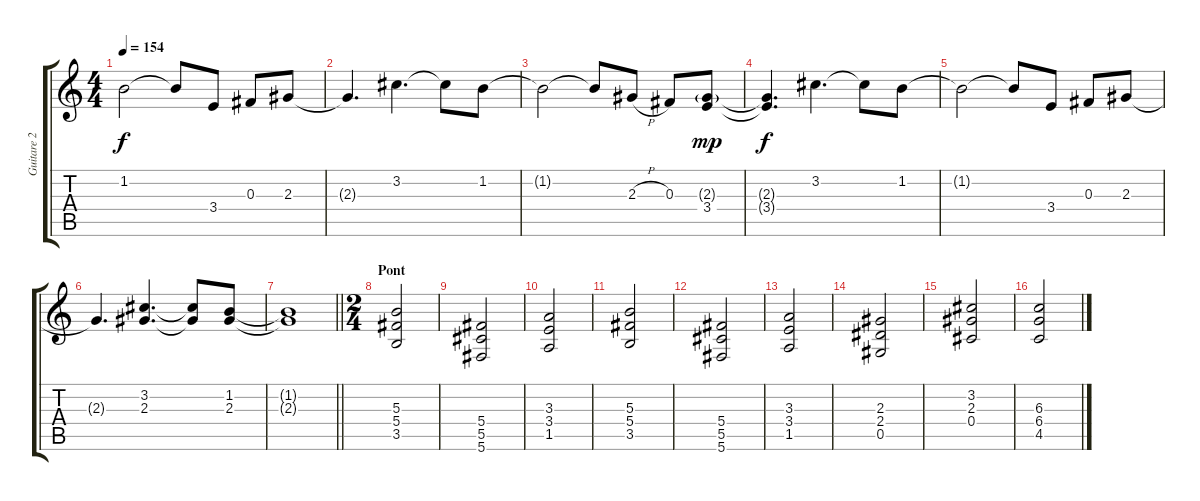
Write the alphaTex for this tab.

\track ("Guitare 2" "Guitare 2") {instrument overdrivenguitar}
\staff {score tabs}
\tuning (Eb4 Bb3 Gb3 Db3 Ab2 Db2) {hide}
\ts (4 4)
\tempo 154
\clef g2
\ks c
1.2{t}.2{dy f} 1.2{t}.8 3.4.8 0.3.8 2.3.8 |
2.3{t}.4{d} 3.2.4{d} 3.2{t}.8 1.2.8 |
1.2{t}.2 1.2{t}.8 2.3{h}.8 0.3.8 (2.3{g} 3.4).8{dy mp} |
(2.3{t} 3.4{t}).4{d dy f} 3.2.4{d} 3.2{t}.8 1.2.8 |
1.2{t}.2 1.2{t}.8 3.4.8 0.3.8 2.3.8 |
2.3{t}.4{d} (3.2 2.3).4{d} (3.2{t} 2.3{t}).8 (1.2 2.3).8 |
\barLineRight lightlight
(1.2{t} 2.3{t}).1 |
\ts (2 4)
\section ("" "Pont")
(5.3 5.4 3.5).2 |
(5.4 5.5 5.6).2 |
(3.3 3.4 1.5).2 |
(5.3 5.4 3.5).2 |
(5.4 5.5 5.6).2 |
(3.3 3.4 1.5).2 |
(2.3 2.4 0.5).2 |
(3.2 2.3 0.4).2 |
(6.3 6.4 4.5).2
